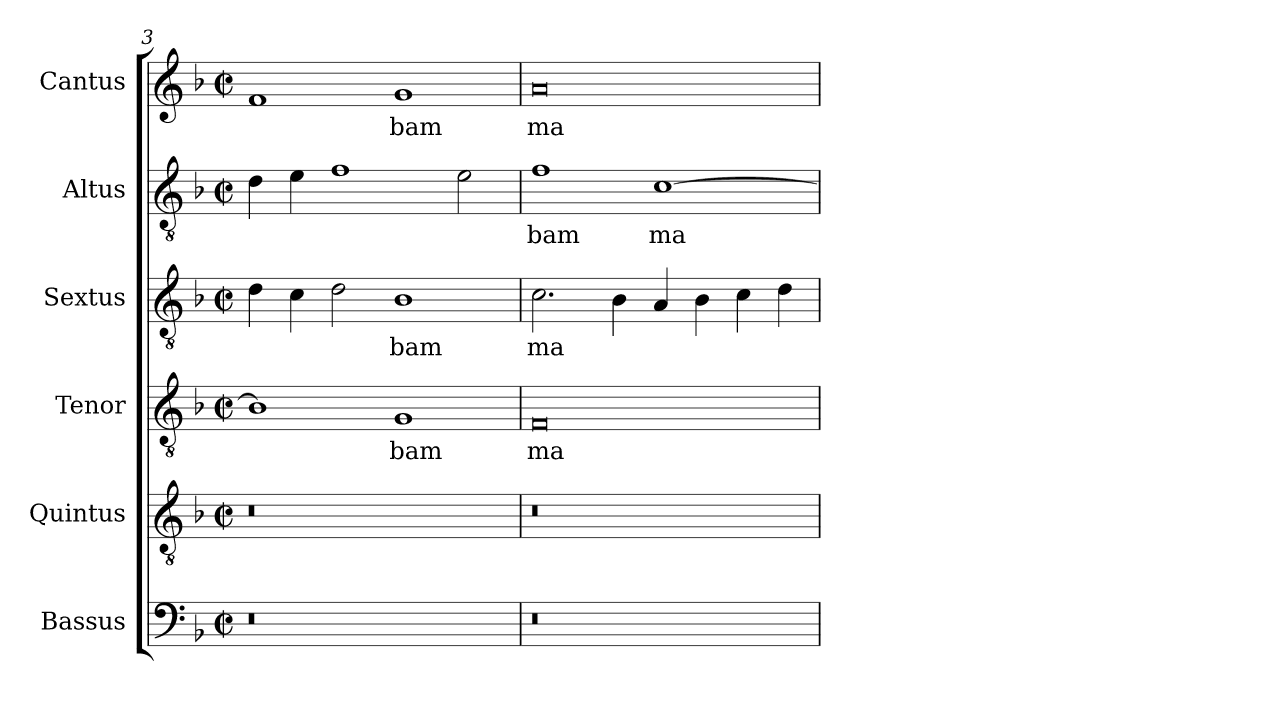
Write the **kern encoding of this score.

**kern	**kern	**kern	**text	**kern	**text	**kern	**text	**kern	**text
*part6	*part5	*part4	*part4	*part3	*part3	*part2	*part2	*part1	*part1
*staff6	*staff5	*staff4	*staff4	*staff3	*staff3	*staff2	*staff2	*staff1	*staff1
*I"Bassus	*I"Quintus	*I"Tenor	*	*I"Sextus	*	*I"Altus	*	*I"Cantus	*
*clefF4	*clefGv2	*clefGv2	*	*clefGv2	*	*clefGv2	*	*clefG2	*
*k[b-]	*k[b-]	*k[b-]	*	*k[b-]	*	*k[b-]	*	*k[b-]	*
*F:	*F:	*F:	*	*F:	*	*F:	*	*F:	*
*M2/2	*M2/2	*M2/2	*	*M2/2	*	*M2/2	*	*M2/2	*
*met(c|)	*met(c|)	*met(c|)	*	*met(c|)	*	*met(c|)	*	*met(c|)	*
=3	=3	=3	=3	=3	=3	=3	=3	=3	=3
!	!	!	!LO:LY:b:cj	!	!LO:LY:b:cj	!	!LO:LY:b:cj	!	!LO:LY:b:cj
0r	0r	1B-]	.	4d\	.	4d\	.	1f	.
!	!	!	!	!	!LO:LY:b:cj	!	!LO:LY:b:cj	!	!
.	.	.	.	4c\	.	4e\	.	.	.
!	!	!	!	!	!LO:LY:b:cj	!	!LO:LY:b:cj	!	!
.	.	.	.	2d\	.	1f	.	.	.
!	!	!	!LO:LY:b:cj	!	!LO:LY:b:cj	!	!	!	!LO:LY:b:cj
.	.	1G	bam	1B-	bam	.	.	1g	bam
!	!	!	!	!	!	!	!LO:LY:b:cj	!	!
.	.	.	.	.	.	2e\	.	.	.
=4	=4	=4	=4	=4	=4	=4	=4	=4	=4
!	!	!	!LO:LY:b:cj	!	!LO:LY:b:cj	!	!LO:LY:b:cj	!	!LO:LY:b:cj
0r	0r	0F	ma	2.c\	ma	1f	bam	0a	ma
!	!	!	!	!	!LO:LY:b:cj	!	!	!	!
.	.	.	.	4B-\	.	.	.	.	.
!	!	!	!	!	!LO:LY:b:cj	!	!LO:LY:b:cj	!	!
.	.	.	.	4A/	.	[>1c	ma	.	.
!	!	!	!	!	!LO:LY:b:cj	!	!	!	!
.	.	.	.	4B-\	.	.	.	.	.
!	!	!	!	!	!LO:LY:b:cj	!	!	!	!
.	.	.	.	4c\	.	.	.	.	.
!	!	!	!	!	!LO:LY:b:cj	!	!	!	!
.	.	.	.	4d\	.	.	.	.	.
=	=	=	=	=	=	=	=	=	=
*-	*-	*-	*-	*-	*-	*-	*-	*-	*-
